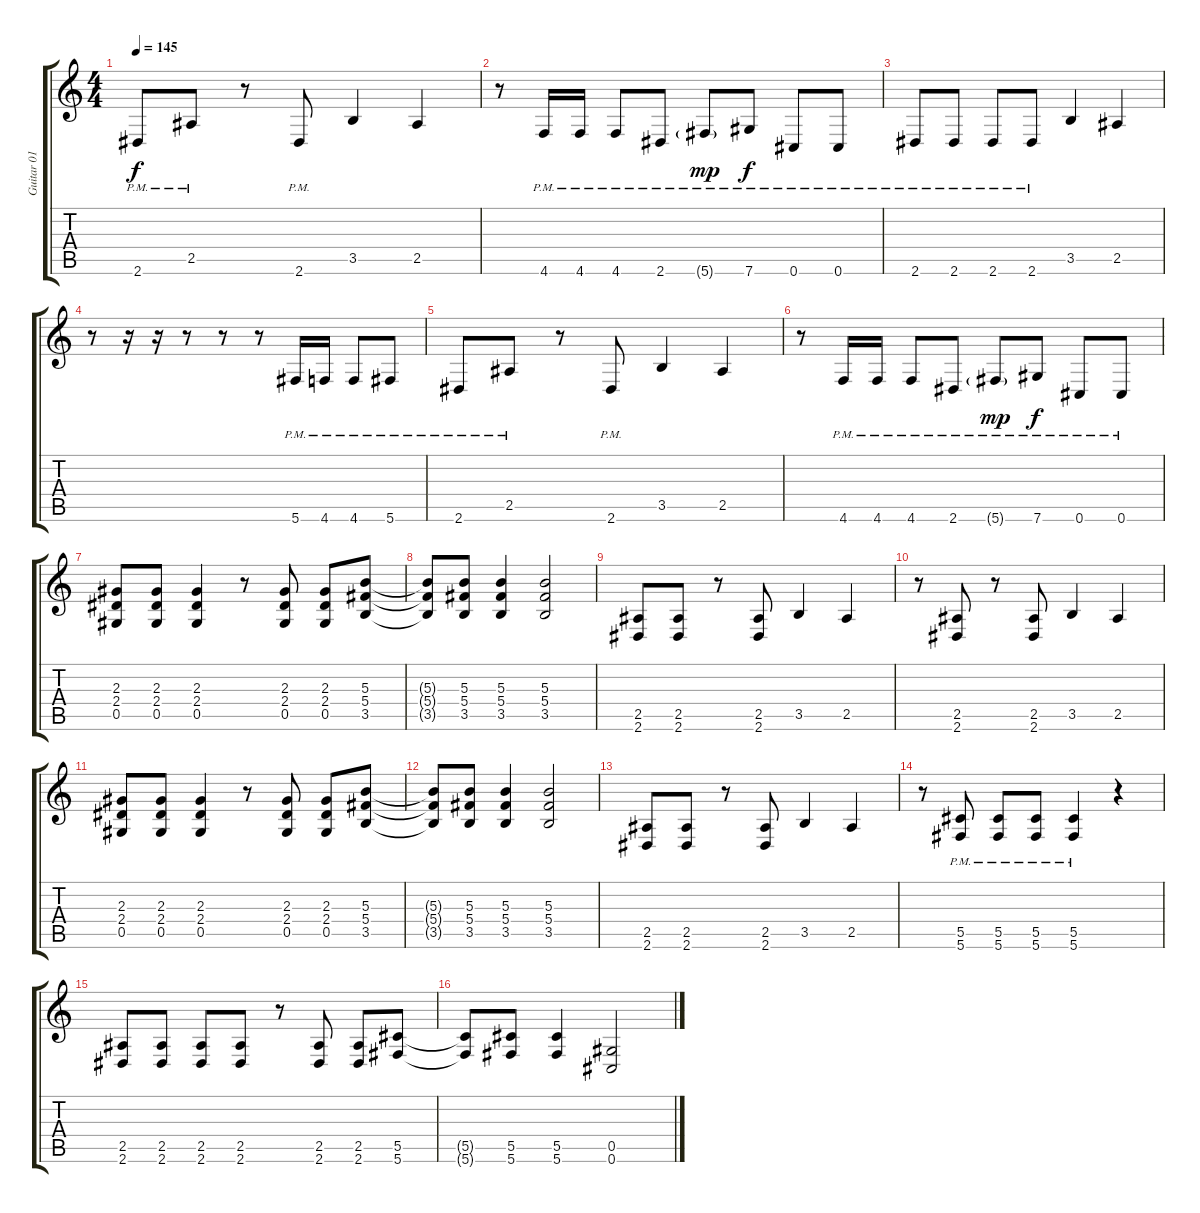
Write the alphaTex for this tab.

\track ("Guitar 01" "Guitar 01") {instrument distortionguitar}
\staff {score tabs}
\tuning (Eb4 Bb3 Gb3 Db3 Ab2 Db2) {hide}
\ts (4 4)
\tempo 145
\clef g2
\ks c
2.6{pm}.8{dy f} 2.5{pm}.8 r.8 2.6{pm}.8 3.5.4 2.5.4 |
r.8 4.6{pm}.16 4.6{pm}.16 4.6{pm}.8 2.6{pm}.8 5.6{g pm}.8{dy mp} 7.6{pm}.8{dy f} 0.6{pm}.8 0.6{pm}.8 |
2.6{pm}.8 2.6{pm}.8 2.6{pm}.8 2.6{pm}.8 3.5.4 2.5.4 |
r.8 r.16 r.16 r.8 r.8 r.8 5.6{pm}.16 4.6{pm}.16 4.6{pm}.8 5.6{pm}.8 |
2.6{pm}.8 2.5{pm}.8 r.8 2.6{pm}.8 3.5.4 2.5.4 |
r.8 4.6{pm}.16 4.6{pm}.16 4.6{pm}.8 2.6{pm}.8 5.6{g pm}.8{dy mp} 7.6{pm}.8{dy f} 0.6{pm}.8 0.6{pm}.8 |
(2.3 2.4 0.5).8 (2.3 2.4 0.5).8 (2.3 2.4 0.5).4 r.8 (2.3 2.4 0.5).8 (2.3 2.4 0.5).8 (5.3 5.4 3.5).8 |
(5.3{t} 5.4{t} 3.5{t}).8 (5.3 5.4 3.5).8 (5.3 5.4 3.5).4 (5.3 5.4 3.5).2 |
(2.5 2.6).8 (2.5 2.6).8 r.8 (2.5 2.6).8 3.5.4 2.5.4 |
r.8 (2.5 2.6).8 r.8 (2.5 2.6).8 3.5.4 2.5.4 |
(2.3 2.4 0.5).8 (2.3 2.4 0.5).8 (2.3 2.4 0.5).4 r.8 (2.3 2.4 0.5).8 (2.3 2.4 0.5).8 (5.3 5.4 3.5).8 |
(5.3{t} 5.4{t} 3.5{t}).8 (5.3 5.4 3.5).8 (5.3 5.4 3.5).4 (5.3 5.4 3.5).2 |
(2.5 2.6).8 (2.5 2.6).8 r.8 (2.5 2.6).8 3.5.4 2.5.4 |
r.8 (5.5{pm} 5.6{pm}).8 (5.5{pm} 5.6{pm}).8 (5.5{pm} 5.6{pm}).8 (5.5{pm} 5.6{pm}).4 r.4 |
(2.5 2.6).8 (2.5 2.6).8 (2.5 2.6).8 (2.5 2.6).8 r.8 (2.5 2.6).8 (2.5 2.6).8 (5.5 5.6).8 |
(5.5{t} 5.6{t}).8 (5.5 5.6).8 (5.5 5.6).4 (0.5 0.6).2
